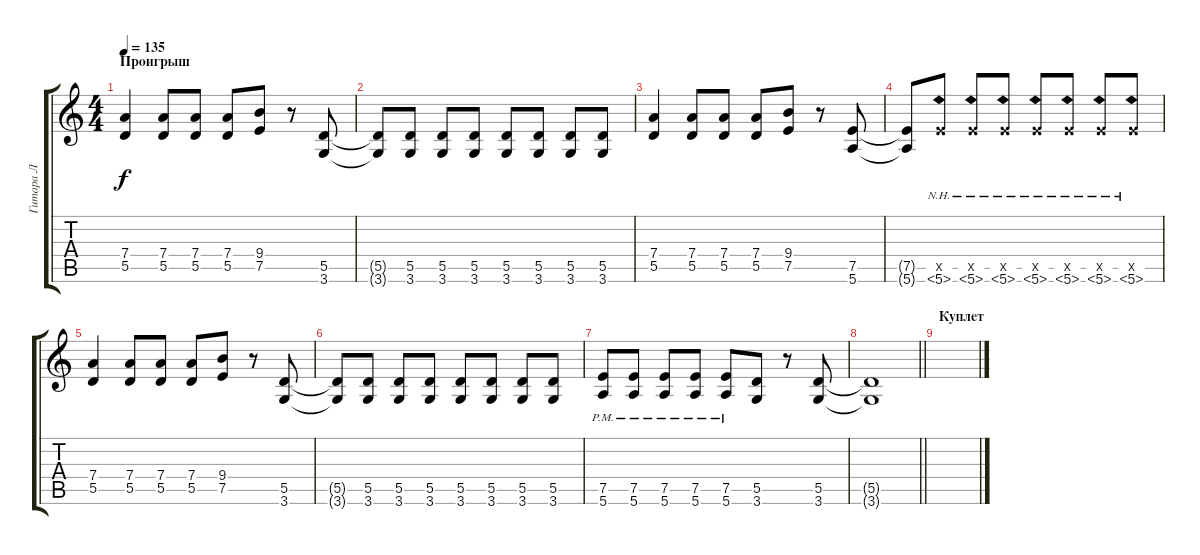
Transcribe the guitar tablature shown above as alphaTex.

\track ("Гитара Л" "Гитара Л") {instrument distortionguitar}
\staff {score tabs}
\tuning (E4 B3 G3 D3 A2 E2) {hide}
\ts (4 4)
\section ("" "Проигрыш")
\tempo 135
\clef g2
\ks c
(7.4 5.5).4{dy f} (7.4 5.5).8 (7.4 5.5).8 (7.4 5.5).8 (9.4 7.5).8 r.8 (5.5 3.6).8 |
(5.5{t} 3.6{t}).8 (5.5 3.6).8 (5.5 3.6).8 (5.5 3.6).8 (5.5 3.6).8 (5.5 3.6).8 (5.5 3.6).8 (5.5 3.6).8 |
(7.4 5.5).4 (7.4 5.5).8 (7.4 5.5).8 (7.4 5.5).8 (9.4 7.5).8 r.8 (7.5 5.6).8 |
(7.5{t} 5.6{t}).8 (7.5{x} 5.6{nh}).8 (7.5{x} 5.6{nh}).8 (7.5{x} 5.6{nh}).8 (7.5{x} 5.6{nh}).8 (7.5{x} 5.6{nh}).8 (7.5{x} 5.6{nh}).8 (7.5{x} 5.6{nh}).8 |
(7.4 5.5).4 (7.4 5.5).8 (7.4 5.5).8 (7.4 5.5).8 (9.4 7.5).8 r.8 (5.5 3.6).8 |
(5.5{t} 3.6{t}).8 (5.5 3.6).8 (5.5 3.6).8 (5.5 3.6).8 (5.5 3.6).8 (5.5 3.6).8 (5.5 3.6).8 (5.5 3.6).8 |
(7.5{pm} 5.6{pm}).8 (7.5{pm} 5.6{pm}).8 (7.5{pm} 5.6{pm}).8 (7.5{pm} 5.6{pm}).8 (7.5{pm} 5.6{pm}).8 (5.5 3.6).8 r.8 (5.5 3.6).8 |
\barLineRight lightlight
(5.5{t} 3.6{t}).1 |
\section ("" "Куплет")
